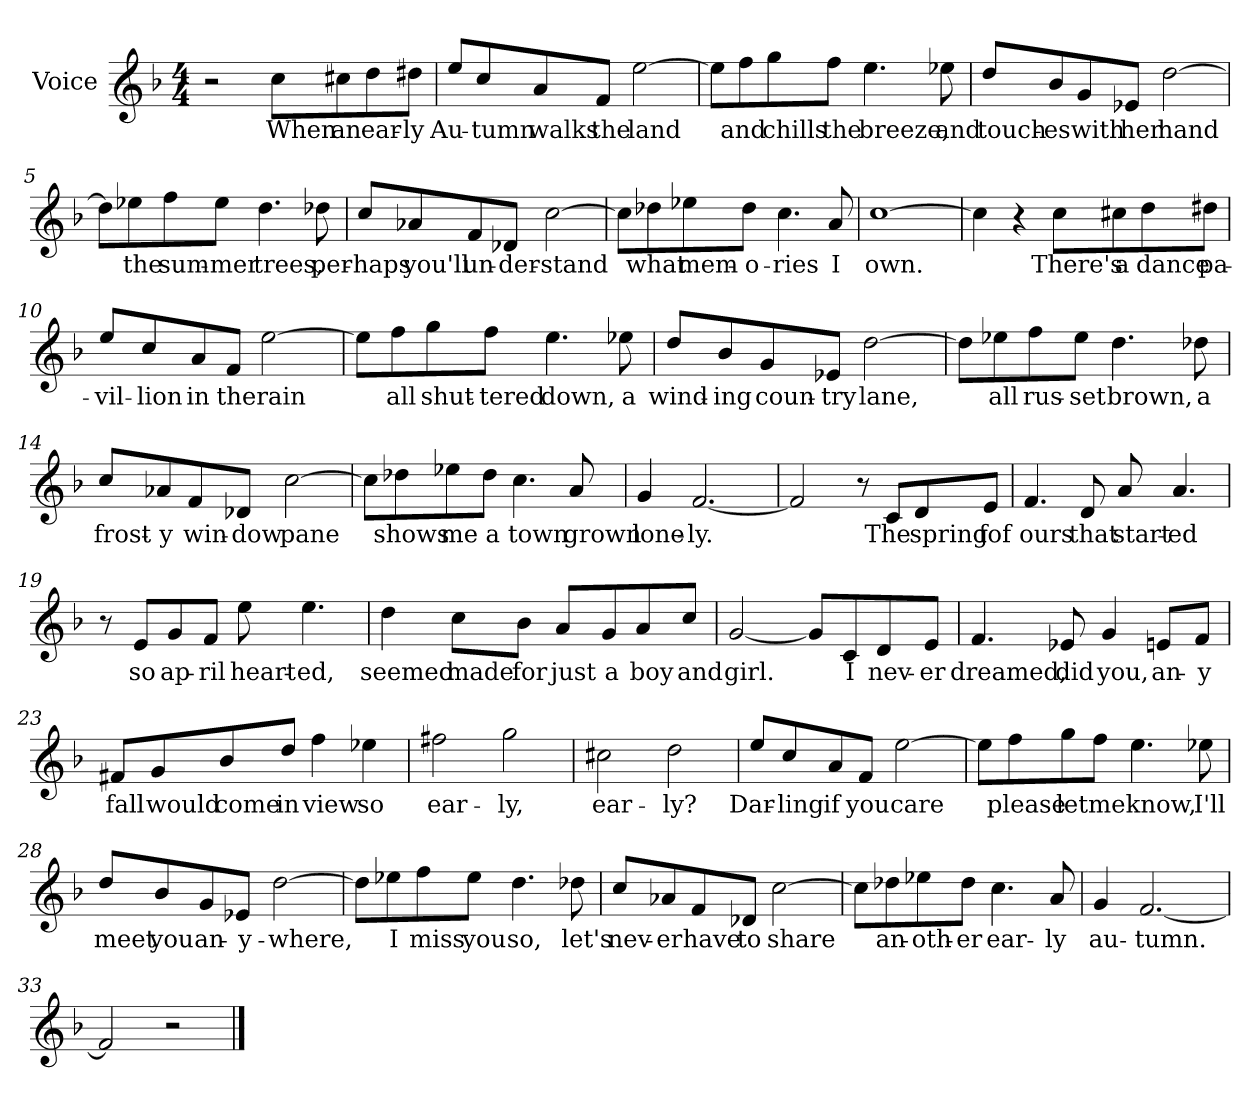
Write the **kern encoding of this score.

**kern	**text
*part1	*part1
*staff1	*staff1
*I"Voice	*
*clefG2	*
*k[b-]	*
*F:	*
*M4/4	*
=1	=1
2r	.
8cc\L	When
8cc#X\	an
8dd\	ear-
8dd#X\J	-ly
=2	=2
8ee/L	Au-
8cc/	-tumn
8a/	walks
8f/J	the
[2ee\	land
=3	=3
8ee\L]	.
8ff\	and
8gg\	chills
8ff\J	the
4.ee\	breeze,
8ee-X\	and
=4	=4
8dd/L	touch-
8b-/	-es
8g/	with
8e-X/J	her
[2dd\	hand
!!LO:LB:g=z
=5	=5
8dd\L]	.
8ee-X\	the
8ff\	sum-
8ee-\J	-mer
4.dd\	trees,
8dd-X\	per-
=6	=6
8cc/L	-haps
8a-X/	you'll
8f/	un-
8d-X/J	-der-
[2cc\	-stand
=7	=7
8cc\L]	.
8dd-X\	what
8ee-X\	mem-
8dd-\J	-o-
4.cc\	-ries
8a/	I
=8	=8
[1cc	own.
!!LO:LB:g=z
=9	=9
4cc\]	.
4r	.
8cc\L	There's
8cc#X\	a
8dd\	dance
8dd#X\J	pa-
=10	=10
8ee/L	-vil-
8cc/	-lion
8a/	in
8f/J	the
[2ee\	rain
=11	=11
8ee\L]	.
8ff\	all
8gg\	shut-
8ff\J	-tered
4.ee\	down,
8ee-X\	a
=12	=12
8dd/L	wind-
8b-/	-ing
8g/	coun-
8e-X/J	-try
[2dd\	lane,
!!LO:LB:g=z
=13	=13
8dd\L]	.
8ee-X\	all
8ff\	rus-
8ee-\J	-set
4.dd\	brown,
8dd-X\	a
=14	=14
8cc/L	frost-
8a-X/	-y
8f/	win-
8d-X/J	-dow
[2cc\	pane
=15	=15
8cc\L]	.
8dd-X\	shows
8ee-X\	me
8dd-\J	a
4.cc\	town
8a/	grown
=16	=16
4g/	lone-
[2.f/	ly.
!!LO:LB:g=z
=17	=17
2f/]	.
8r	.
8c/L	The
8d/	spring
8e/J	fof
=18	=18
4.f/	ours
8d/	that
8a/	start-
4.a/	-ed
=19	=19
8r	.
8e/L	so
8g/	ap-
8f/J	-ril
8ee\	heart-
4.ee\	-ed,
=20	=20
4dd\	seemed
8cc\L	made
8b-\J	for
8a/L	just
8g/	a
8a/	boy
8cc/J	and
!!LO:LB:g=z
=21	=21
[2g/	girl.
8g/L]	.
8c/	I
8d/	nev-
8e/J	-er
=22	=22
4.f/	dreamed,
8e-X/	did
4g/	you,
8en/L	an-
8f/J	-y
=23	=23
8f#X/L	fall
8g/	would
8b-/	come
8dd/J	in
4ff\	view
4ee-X\	so
=24	=24
2ff#X\	ear-
2gg\	-ly,
!!LO:LB:g=z
=25	=25
2cc#X\	ear-
2dd\	-ly?
=26	=26
8ee/L	Dar-
8cc/	-ling
8a/	if
8f/J	you
[2ee\	care
=27	=27
8ee\L]	.
8ff\	please
8gg\	let
8ff\J	me
4.ee\	know,
8ee-X\	I'll
=28	=28
8dd/L	meet
8b-/	you
8g/	an-
8e-X/J	y-
[2dd\	-where,
!!LO:LB:g=z
=29	=29
8dd\L]	.
8ee-X\	I
8ff\	miss
8ee-\J	you
4.dd\	so,
8dd-X\	let's
=30	=30
8cc/L	nev-
8a-X/	-er
8f/	have
8d-X/J	to
[2cc\	share
=31	=31
8cc\L]	.
8dd-X\	an-
8ee-X\	-oth-
8dd-\J	-er
4.cc\	ear-
8a/	-ly
=32	=32
4g/	au-
[2.f/	tumn.
=33	=33
2f/]	.
2r	.
==	==
*-	*-
